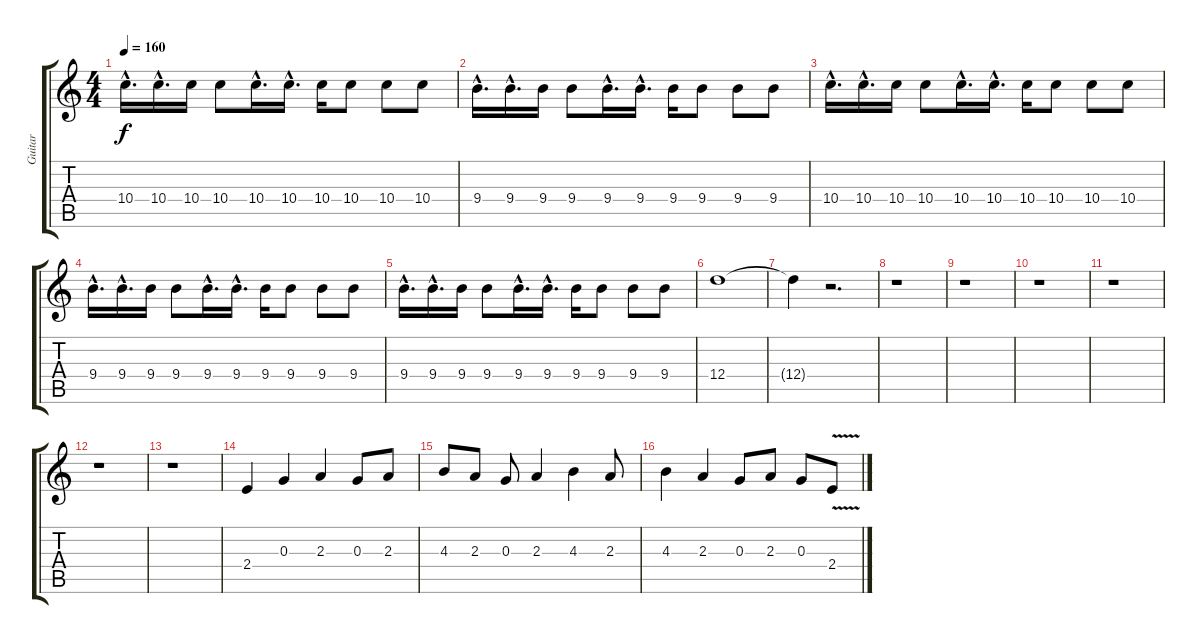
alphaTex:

\track ("Guitar" "Guitar") {instrument overdrivenguitar}
\staff {score tabs}
\tuning (E4 B3 G3 D3 A2 E2) {hide}
\ts (4 4)
\tempo 160
\clef g2
\ks c
10.4{hac}.16{d dy f} 10.4{hac}.16{d} 10.4.16 10.4.8 10.4{hac}.16{d} 10.4{hac}.16{d} 10.4.16 10.4.8 10.4.8 10.4.8 |
9.4{hac}.16{d} 9.4{hac}.16{d} 9.4.16 9.4.8 9.4{hac}.16{d} 9.4{hac}.16{d} 9.4.16 9.4.8 9.4.8 9.4.8 |
10.4{hac}.16{d} 10.4{hac}.16{d} 10.4.16 10.4.8 10.4{hac}.16{d} 10.4{hac}.16{d} 10.4.16 10.4.8 10.4.8 10.4.8 |
9.4{hac}.16{d} 9.4{hac}.16{d} 9.4.16 9.4.8 9.4{hac}.16{d} 9.4{hac}.16{d} 9.4.16 9.4.8 9.4.8 9.4.8 |
9.4{hac}.16{d} 9.4{hac}.16{d} 9.4.16 9.4.8 9.4{hac}.16{d} 9.4{hac}.16{d} 9.4.16 9.4.8 9.4.8 9.4.8 |
12.4.1 |
12.4{t}.4 r.2{d} |
r.1 |
r.1 |
r.1 |
r.1 |
r.1 |
r.1 |
2.4.4{balance 16} 0.3.4 2.3.4 0.3.8 2.3.8 |
4.3.8 2.3.8 0.3.8 2.3.4 4.3.4 2.3.8 |
4.3.4 2.3.4 0.3.8 2.3.8 0.3.8 2.4{v}.8
